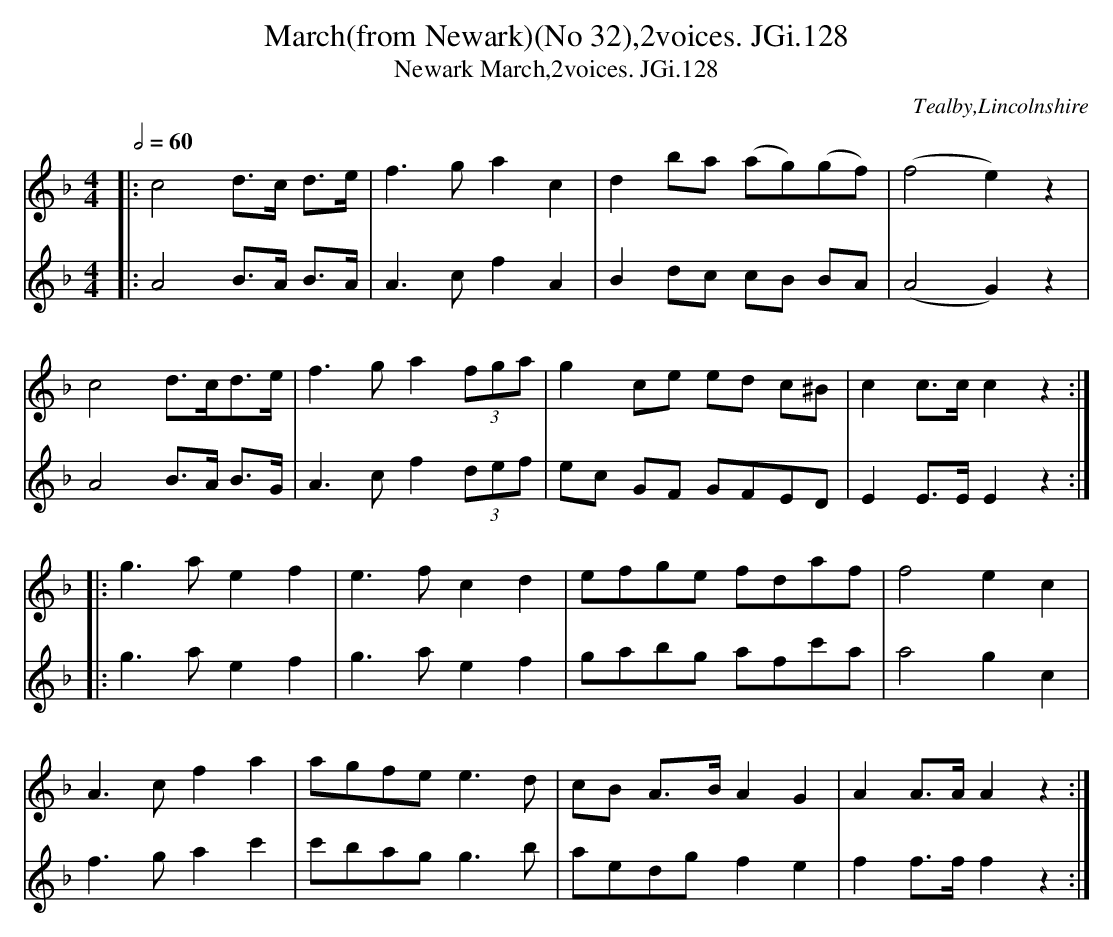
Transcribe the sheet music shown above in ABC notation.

X:1
T:March(from Newark)(No 32),2voices. JGi.128
T:Newark March,2voices. JGi.128
L:1/8
M:4/4
O:Tealby,Lincolnshire
Q:1/2=60
K:F
[V:1]|:c4d>c d>e|f3ga2c2|d2ba (ag)(gf)|(f4e2)z2|
[V:2]|:A4B>A B>A|A3cf2A2|B2dc cB BA|(A4G2)z2|
[V:1]c4d>cd>e|f3ga2(3fga|g2ce ed c^B|c2c>cc2z2:|
[V:2]A4B>A B>G|A3cf2(3def|ec GF GFED|E2E>EE2z2:|
[V:1]|:g3ae2f2|e3fc2d2|efge fdaf|f4e2c2|
[V:2]|:g3ae2f2|g3ae2f2|gabg afc'a|a4g2c2|
[V:1]A3cf2a2|agfee3d|cB A>B A2G2|A2A>AA2z2:|
[V:2]f3ga2c'2|c'bagg3b|aedgf2e2|f2f>ff2z2:|
